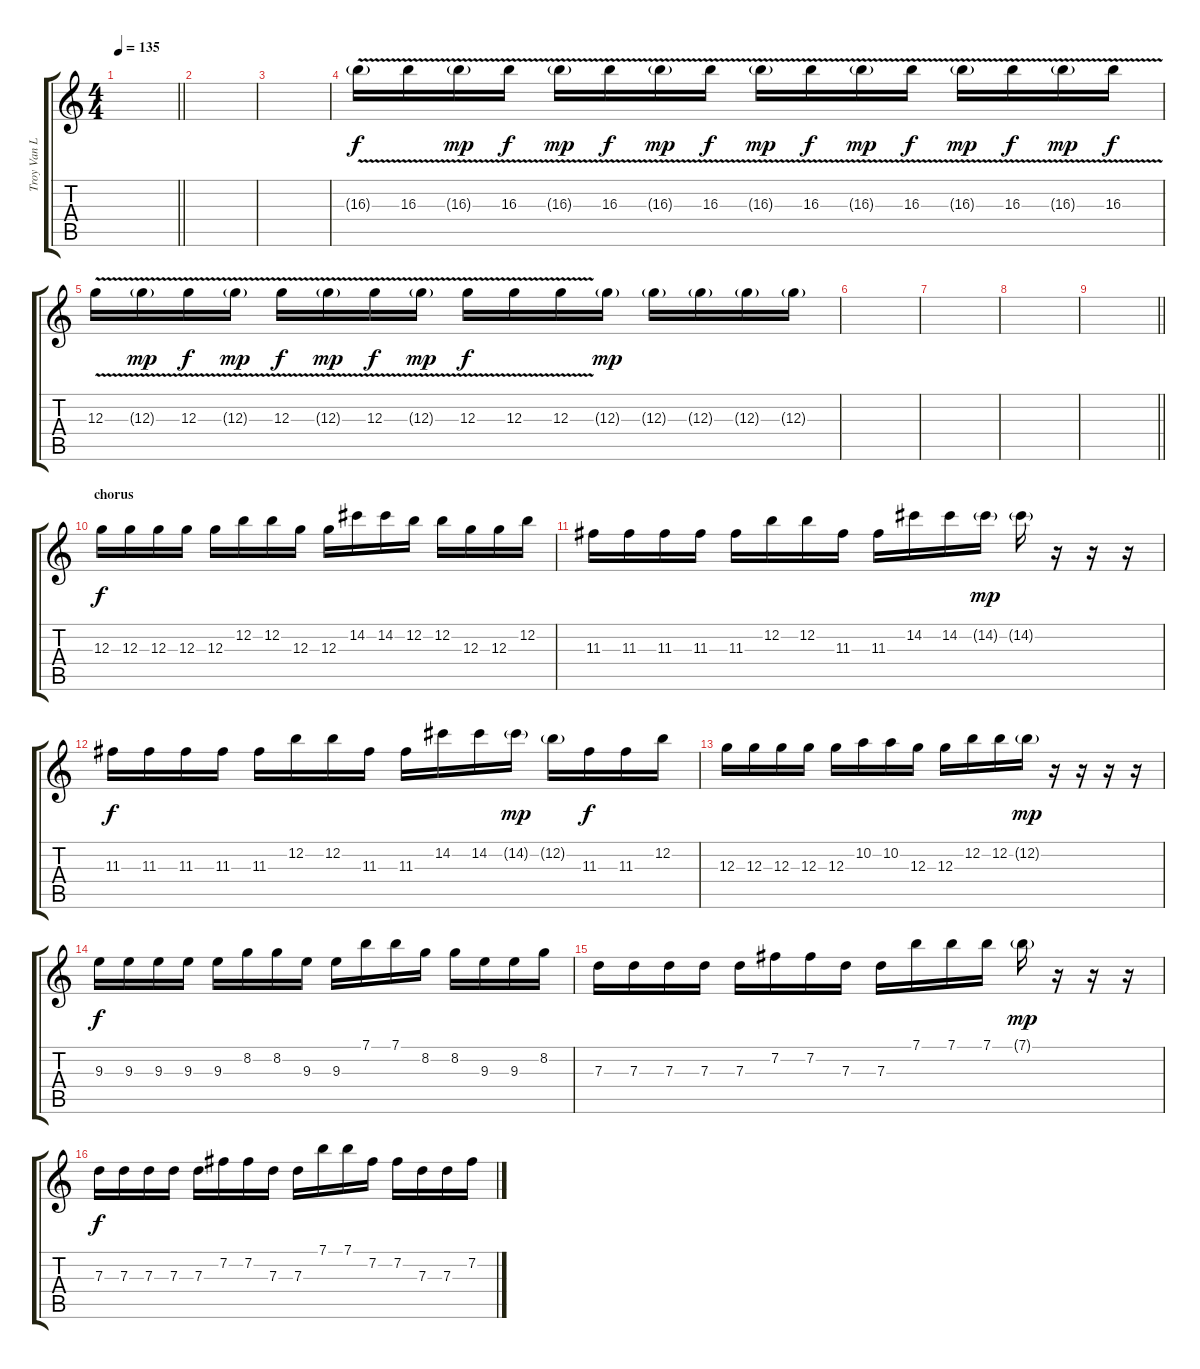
\track ("Troy Van Leeuwen(delay)" "Troy Van L") {instrument electricguitarjazz}
\staff {score tabs}
\tuning (E4 B3 G3 D3 A2 E2) {hide}
\ts (4 4)
\tempo 135
\clef g2
\barLineRight lightlight
\ks c
|
|
|
16.3{v g}.16 16.3{v}.16{dy f} 16.3{v g}.16{dy mp} 16.3{v}.16{dy f} 16.3{v g}.16{dy mp} 16.3{v}.16{dy f} 16.3{v g}.16{dy mp} 16.3{v}.16{dy f} 16.3{v g}.16{dy mp} 16.3{v}.16{dy f} 16.3{v g}.16{dy mp} 16.3{v}.16{dy f} 16.3{v g}.16{dy mp} 16.3{v}.16{dy f} 16.3{v g}.16{dy mp} 16.3{v}.16{dy f} |
12.3{v}.16 12.3{v g}.16{dy mp} 12.3{v}.16{dy f} 12.3{v g}.16{dy mp} 12.3{v}.16{dy f} 12.3{v g}.16{dy mp} 12.3{v}.16{dy f} 12.3{v g}.16{dy mp} 12.3{v}.16{dy f} 12.3{v}.16 12.3{v}.16 12.3{g}.16{dy mp} 12.3{g}.16 12.3{g}.16 12.3{g}.16 12.3{g}.16 |
|
|
|
\barLineRight lightlight
|
\section ("" "chorus")
12.3.16{dy f} 12.3.16 12.3.16 12.3.16 12.3.16 12.2.16 12.2.16 12.3.16 12.3.16 14.2.16 14.2.16 12.2.16 12.2.16 12.3.16 12.3.16 12.2.16 |
11.3.16 11.3.16 11.3.16 11.3.16 11.3.16 12.2.16 12.2.16 11.3.16 11.3.16 14.2.16 14.2.16 14.2{g}.16{dy mp} 14.2{g}.16 r.16 r.16 r.16 |
11.3.16{dy f} 11.3.16 11.3.16 11.3.16 11.3.16 12.2.16 12.2.16 11.3.16 11.3.16 14.2.16 14.2.16 14.2{g}.16{dy mp} 12.2{g}.16 11.3.16{dy f} 11.3.16 12.2.16 |
12.3.16 12.3.16 12.3.16 12.3.16 12.3.16 10.2.16 10.2.16 12.3.16 12.3.16 12.2.16 12.2.16 12.2{g}.16{dy mp} r.16 r.16 r.16 r.16 |
9.3.16{dy f} 9.3.16 9.3.16 9.3.16 9.3.16 8.2.16 8.2.16 9.3.16 9.3.16 7.1.16 7.1.16 8.2.16 8.2.16 9.3.16 9.3.16 8.2.16 |
7.3.16 7.3.16 7.3.16 7.3.16 7.3.16 7.2.16 7.2.16 7.3.16 7.3.16 7.1.16 7.1.16 7.1.16 7.1{g}.16{dy mp} r.16 r.16 r.16 |
7.3.16{dy f} 7.3.16 7.3.16 7.3.16 7.3.16 7.2.16 7.2.16 7.3.16 7.3.16 7.1.16 7.1.16 7.2.16 7.2.16 7.3.16 7.3.16 7.2.16
